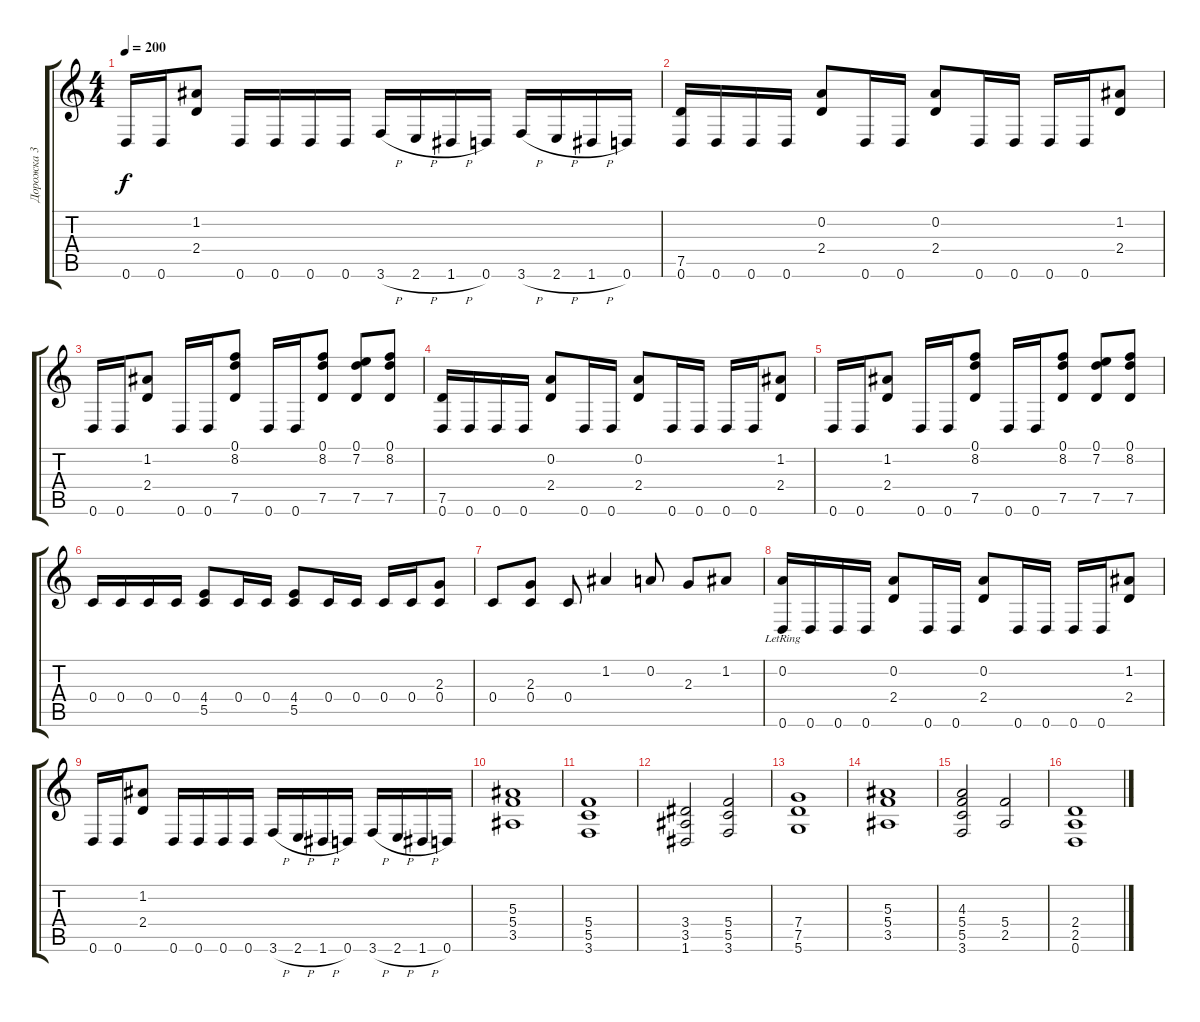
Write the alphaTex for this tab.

\track ("Дорожка 3" "Дорожка 3") {instrument overdrivenguitar}
\staff {score tabs}
\tuning (D4 A3 F3 C3 G2 D2) {hide}
\ts (4 4)
\tempo 200
\clef g2
\ks c
0.6.16{dy f} 0.6.16 (1.2 2.4).8 0.6.16 0.6.16 0.6.16 0.6.16 3.6{h}.16 2.6{h}.16 1.6{h}.16 0.6.16 3.6{h}.16 2.6{h}.16 1.6{h}.16 0.6.16 |
(7.5 0.6).16 0.6.16 0.6.16 0.6.16 (0.2 2.4).8 0.6.16 0.6.16 (0.2 2.4).8 0.6.16 0.6.16 0.6.16 0.6.16 (1.2 2.4).8 |
0.6.16 0.6.16 (1.2 2.4).8 0.6.16 0.6.16 (0.1 8.2 7.5).8 0.6.16 0.6.16 (0.1 8.2 7.5).8 (0.1 7.2 7.5).8 (0.1 8.2 7.5).8 |
(7.5 0.6).16 0.6.16 0.6.16 0.6.16 (0.2 2.4).8 0.6.16 0.6.16 (0.2 2.4).8 0.6.16 0.6.16 0.6.16 0.6.16 (1.2 2.4).8 |
0.6.16 0.6.16 (1.2 2.4).8 0.6.16 0.6.16 (0.1 8.2 7.5).8 0.6.16 0.6.16 (0.1 8.2 7.5).8 (0.1 7.2 7.5).8 (0.1 8.2 7.5).8 |
0.4.16 0.4.16 0.4.16 0.4.16 (4.4 5.5).8 0.4.16 0.4.16 (4.4 5.5).8 0.4.16 0.4.16 0.4.16 0.4.16 (2.3 0.4).8 |
0.4.8 (2.3 0.4).8 0.4.8 1.2.4 0.2.8 2.3.8 1.2.8 |
(0.2{lr} 0.6).16 0.6.16 0.6.16 0.6.16 (0.2 2.4).8 0.6.16 0.6.16 (0.2 2.4).8 0.6.16 0.6.16 0.6.16 0.6.16 (1.2 2.4).8 |
0.6.16 0.6.16 (1.2 2.4).8 0.6.16 0.6.16 0.6.16 0.6.16 3.6{h}.16 2.6{h}.16 1.6{h}.16 0.6.16 3.6{h}.16 2.6{h}.16 1.6{h}.16 0.6.16 |
(5.3 5.4 3.5).1 |
(5.4 5.5 3.6).1 |
(3.4 3.5 1.6).2 (5.4 5.5 3.6).2 |
(7.4 7.5 5.6).1 |
(5.3 5.4 3.5).1 |
(4.3 5.4 5.5 3.6).2 (5.4 2.5).2 |
(2.4 2.5 0.6).1
